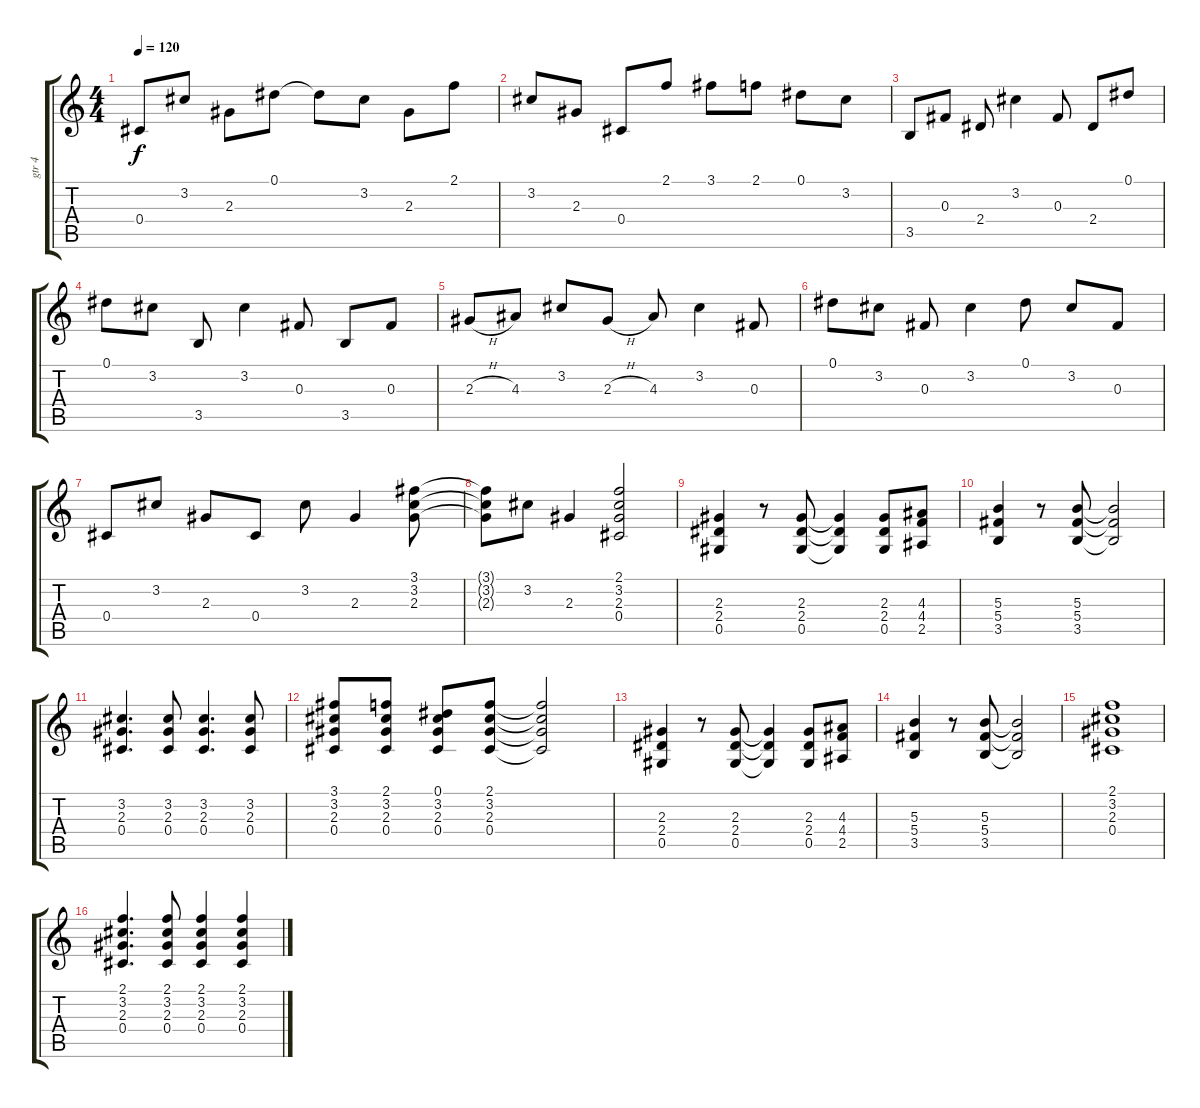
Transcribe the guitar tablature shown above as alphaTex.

\track ("gtr 4" "gtr 4") {instrument acousticguitarsteel}
\staff {score tabs}
\tuning (Eb4 Bb3 Gb3 Db3 Ab2 Eb2) {hide}
\ts (4 4)
\tempo 120
\clef g2
\ks c
0.4.8{dy f} 3.2.8 2.3.8 0.1.8 0.1{t}.8 3.2.8 2.3.8 2.1.8 |
3.2.8 2.3.8 0.4.8 2.1.8 3.1.8 2.1.8 0.1.8 3.2.8 |
3.5.8 0.3.8 2.4.8 3.2.4 0.3.8 2.4.8 0.1.8 |
0.1.8 3.2.8 3.5.8 3.2.4 0.3.8 3.5.8 0.3.8 |
2.3{h}.8 4.3.8 3.2.8 2.3{h}.8 4.3.8 3.2.4 0.3.8 |
0.1.8 3.2.8 0.3.8 3.2.4 0.1.8 3.2.8 0.3.8 |
0.4.8 3.2.8 2.3.8 0.4.8 3.2.8 2.3.4 (3.1 3.2 2.3).8 |
(3.1{t} 3.2{t} 2.3{t}).8 3.2.8 2.3.4 (2.1 3.2 2.3 0.4).2 |
(2.3 2.4 0.5).4 r.8 (2.3 2.4 0.5).8 (2.3{t} 2.4{t} 0.5{t}).4 (2.3 2.4 0.5).8 (4.3 4.4 2.5).8 |
(5.3 5.4 3.5).4 r.8 (5.3 5.4 3.5).8 (5.3{t} 5.4{t} 3.5{t}).2 |
(3.2 2.3 0.4).4{d} (3.2 2.3 0.4).8 (3.2 2.3 0.4).4{d} (3.2 2.3 0.4).8 |
(3.1 3.2 2.3 0.4).8 (2.1 3.2 2.3 0.4).8 (0.1 3.2 2.3 0.4).8 (2.1 3.2 2.3 0.4).8 (2.1{t} 3.2{t} 2.3{t} 0.4{t}).2 |
(2.3 2.4 0.5).4 r.8 (2.3 2.4 0.5).8 (2.3{t} 2.4{t} 0.5{t}).4 (2.3 2.4 0.5).8 (4.3 4.4 2.5).8 |
(5.3 5.4 3.5).4 r.8 (5.3 5.4 3.5).8 (5.3{t} 5.4{t} 3.5{t}).2 |
(2.1 3.2 2.3 0.4).1 |
(2.1 3.2 2.3 0.4).4{d} (2.1 3.2 2.3 0.4).8 (2.1 3.2 2.3 0.4).4 (2.1 3.2 2.3 0.4).4
